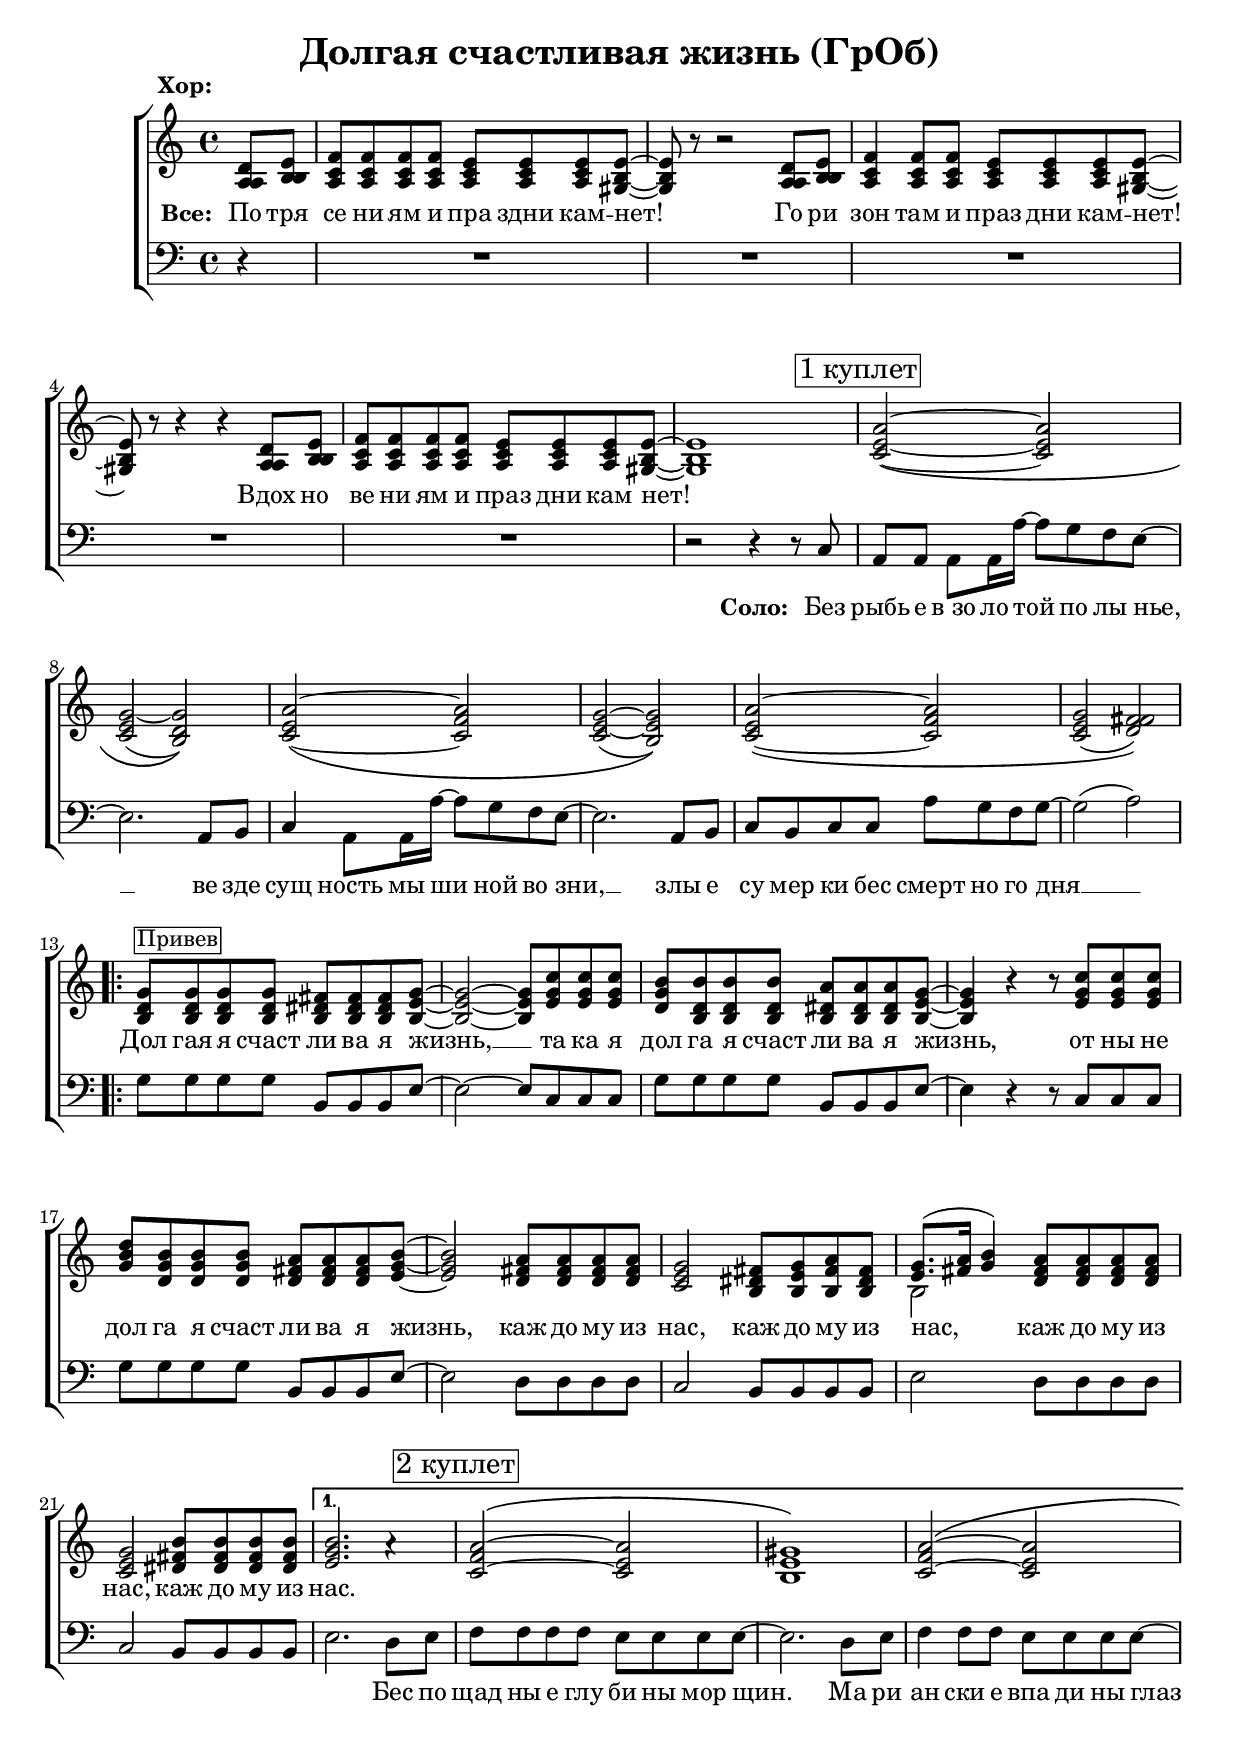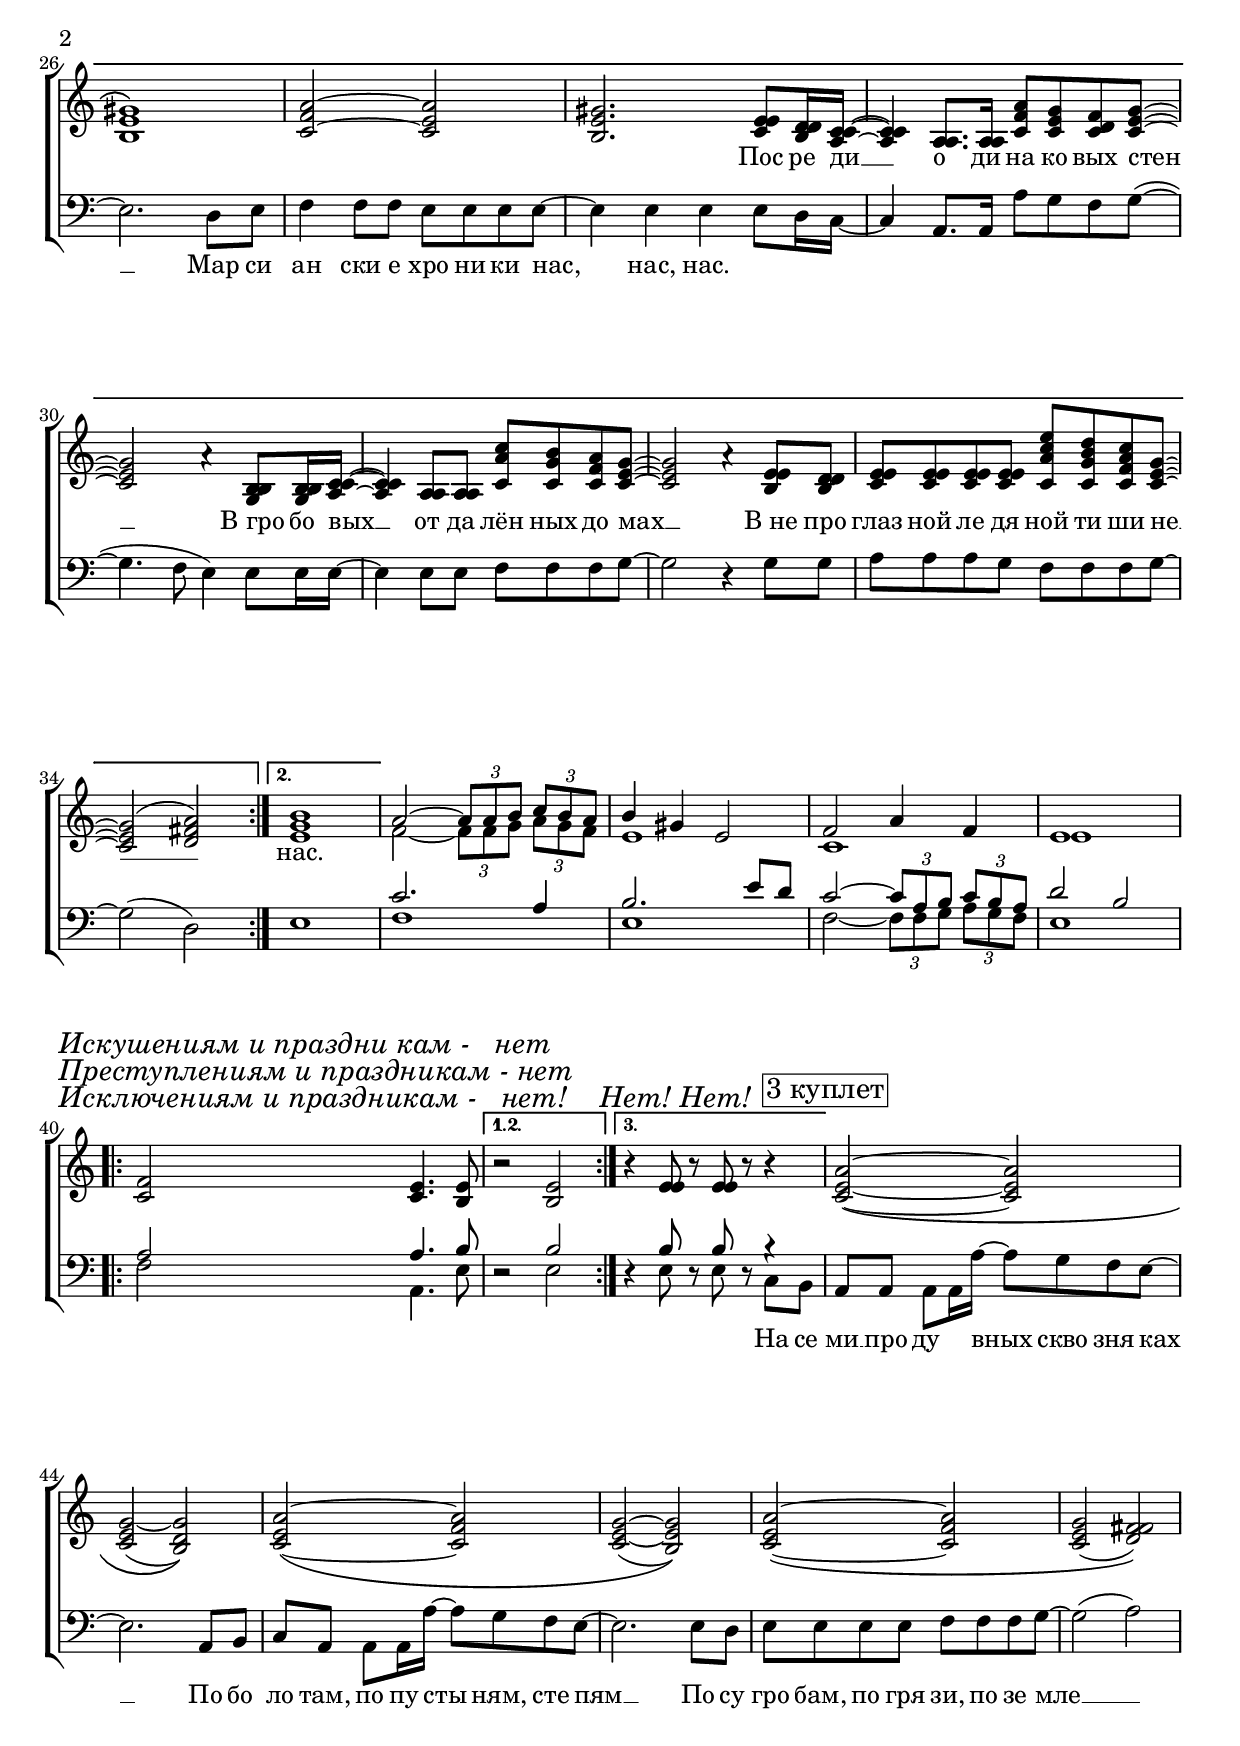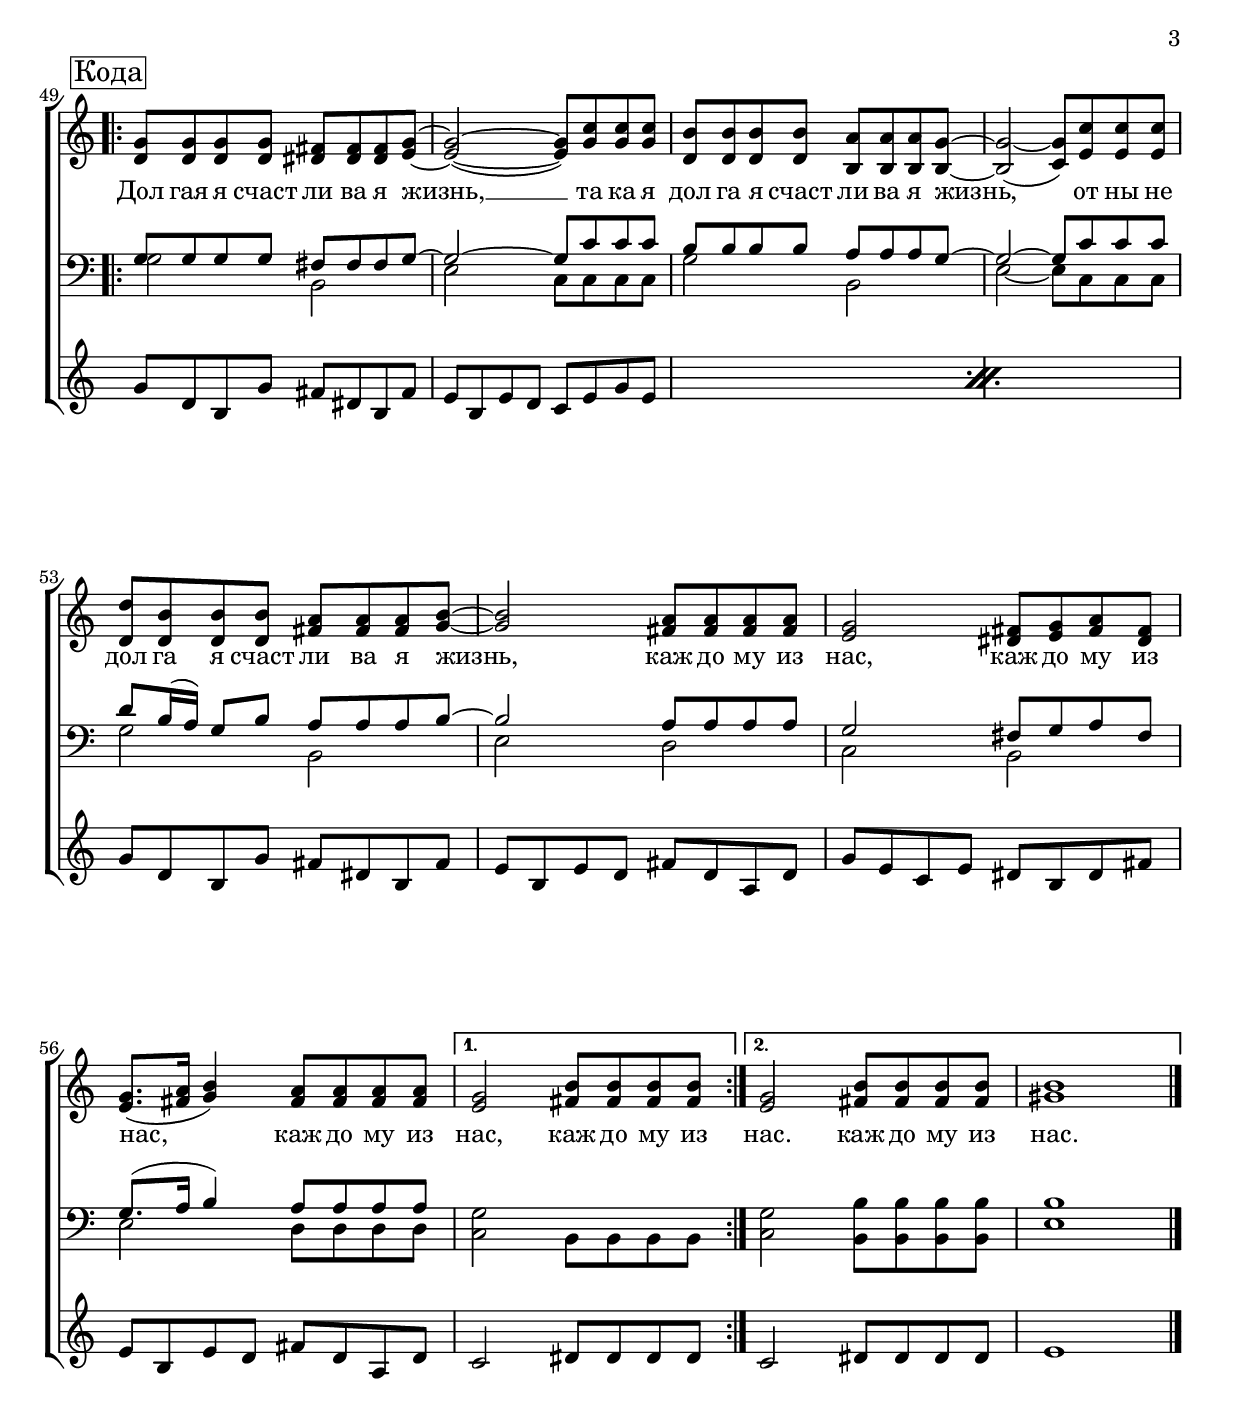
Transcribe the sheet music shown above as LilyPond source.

\version "2.18.0"  % necessary for upgrading to future LilyPond versions.

\header{
  title = "Долгая счастливая жизнь (ГрОб)"
}

global = {
  \key c \major
  \time 4/4
}

sopMusicChorus = \relative {
  g'8^\markup {\box "Привев"} g g g fis fis fis g~ | g2~ g8 c c c | b b b b a a a g~ |
  g4 r r8 c c c | d b b b a a a b~ | b2 a8 a a a | g2 fis8 g a fis |
  g8.( a16 b4) a8 a a a | g2 b8 b b b |
}

sopPreChorusMusic = \relative {
a'2~\( a | g~ g\) | a~\( a | g~ g\) |
  a~\( a | g( fis)\) | }

bassWordsThirdVerse = \markup \italic \column {
 "Искушениям и праздни кам -   нет"
 "Преступлениям и праздникам - нет"
 "Исключениям и праздникам -   нет!    Нет! Нет!"
}

sopMusic = \relative {
  \partial 4 d'8 e | f f f f e e e e~ | e r8 r2 d8 e | f4 f8 f e e e e~ | e r8 r4 r4 d8 e |
  f f f f e e e e~ | e1 | 
  \mark \markup  { \box "1 куплет"}
  \sopPreChorusMusic
  \repeat volta 2 { \sopMusicChorus }
  \alternative
  { {
    b'2. a4\rest | \mark \markup { \box "2 куплет"} a2~\( a | gis1\) | a2~\( a |
    gis1\) | a2~ a | gis2. e8 d16 c~ | c4  a8. a16 a'8 g f g~ | g2 a4\rest b,8 b16 c~ |
    c4 a8 a c' b a g~ | g2 a4\rest e8 d | e e e e e' d c g~ | g2( a) |
  }
  { b1 }
  }
  a2~ \tuplet 3/2 4 { a8 a b c b a } | b4 gis e2 | f a4 f | e1 |
  \repeat volta 3 { f2 \mark \markup { \bassWordsThirdVerse } e4. e8 | }
  \alternative {{r2 e}{r4 e8 r e r r4}}
  \mark \markup  { \box "3 куплет"}
  \sopPreChorusMusic
  \pageBreak
  \repeat volta 2 {
    \mark \markup { \box "Кода"}
    g8 g g g fis fis fis g~ | g2~ g8 c c c | b b b b a a a g~ |
    g2~ g8 c c c | d b b b a a a b~ | b2 a8 a a a | g2 fis8 g a fis |
    g8.( a16 b4) a8 a a a | }
  \alternative {{g2 b8 b b b}{g2 b8 b b b | b1}}
}

altoMusicChorus = \relative {
  d'8 d d d dis dis dis e~ | e2~ e8 g g g | g d d d dis dis dis e~ |
  e4 r r8 g g g | b g g g fis fis fis g~ | g2 fis8 fis fis fis | e2 dis8 e fis dis |
  e8.( fis16 g4) fis8 fis fis fis | e2 fis8 fis fis fis |  
}

altoPreChorusMusic = \relative {
e'2~\( e | e( d)\) | e~\( f | e~ e\) |
  e\( f | e( fis)\) | 
}

altoMusic = \relative {
  \partial 4 a8  b | c c c c c c c b~ | b r8 r2 a8 b | c4 c8 c c c c b~ | b r8 r4 r4 a8 b |
  c c c c c c c  b~ | b1 |
  \altoPreChorusMusic
  \repeat volta 2 {  \altoMusicChorus }
  \alternative
  { {                  
    g'2. s4 | f2\( e | e1\) | f2\( e |
    e1 | f2 e | e2. e8 d16 c~ | c4  a8. a16 f'8 e d e | e2 s4 b8 b16 c~ |
    a4 a8 a a' g f e~ | e2 s4  e8 d | e e e e <c' a> <b g> <a f> e~ | e2 fis |
  }                
  { g1 }
  }
  << { \voiceOne s1 s1 s1 s1 } \new Voice { \voiceTwo f2~ \tuplet 3/2 4 { f8 f g a g f } | e1 | c | e | } >> \oneVoice
   { \repeat volta 3 { c2 c4. b8 | }
  \alternative {{r2 b}{ r4 e8 r e r r4}}
  }
  \altoPreChorusMusic
  \repeat volta 2 {
    d8 d d d  dis dis dis e~ | e2( e8) g g g | d d d d b b b b~ |
    b2( c8) e e e | d d d d fis fis fis g~ | g2 fis8 fis fis fis | e2 dis8 e fis dis |
    e8.( fis16 g4) fis8 fis fis fis | }
  \alternative {{e2 fis8 fis fis fis} {e2 fis8 fis fis fis | gis1}}

}

tenorMusicChorus = \relative {
  b8 b b b b b b b~ | b2~ b8 e e e | d b b b b b b b~ |
  b4 r r8 e e e | g d d d d d d e~ | e2 d8 d d d | c2 b8 b b b |
  << { \voiceOne s2 } \new Voice { \voiceTwo b2~ } >> d8 d d d | c2 dis8 dis dis dis |
}

tenorPreChorusMusic = \relative {
 \stemUp { c'2~\( c | c( b)\) | c~\( c | c( b)\) |
  c~\( c | c( d)\) |  }
}

tenorMusic = \relative {
  \partial 4 a8 b | a a a a a a a gis~ | gis r8 r2 a8 b | a4 a8 a a a a gis~ | gis r8 r4 r4 a8 b | 
  a a a a a a a gis~ | gis1 | 
  \tenorPreChorusMusic
  \repeat volta 2 { \tenorMusicChorus }
  \alternative
  { {
    e'2. s4 | c2\( c | b1\) | c2\( c |
    b1 | c2~ c | b2. c8 b16 a~ | a4 a8. a16 c8 c c c | c2 s4 g8 g16 a~ |
    c4 a8 a c c c c~ | c2 s4 b8 b | c c c c c c c c~ | c2( d) |
  }
  { e1 }
  }
  %% moved to bass staff
  s1 s1 s1 s1 |
  \repeat volta 3 { s1 }
  \alternative {{s1}{s1}}
  \tenorPreChorusMusic 
  <<
  \new Staff \with {midiInstrument = #"clarinet"} {
  \once \omit Staff.TimeSignature
  \repeat volta 2 {
  \repeat percent 2 { g8 d b g' fis dis b fis' | e b e d c e g e |}
   g8 d b g' fis dis b fis' | e b e d fis d a d | g e c e dis b dis fis | e b e d fis d a d |
  }
  \alternative{{ c2 dis8 dis dis dis} { c2 dis8 dis dis dis | e1 }}
  }
  >>
}

baseMusicChorus = \relative {
  g8 g g g b, b b e~ | e2~ e8 c c c | g' g g g b, b b e~ |
  e4 r r8 c c c| g' g g g b, b b e~ | e2 d8 d d d | c2 b8 b b b |
  e2 d8 d d d | c2 b8 b b b | 
}



bassMusic = \relative {
  \partial 4 d4\rest | R1*4 |
  | R1 | r2 r4 r8 c8 | a a a a16 a'~ a8 g f e~ | e2. a,8 b | c4 a8 a16 a'~ a8 g f e~ | e2. a,8 b |
  c b c c a' g f g~ | g2( a) | 
  \repeat volta 2 { \baseMusicChorus }
  \alternative
  { {
  e2. d8 e | f f f f e e e8 e8~ | e2. d8 e | f4 f8 f e e e e~ |
  e2. d8 e | f4 f8 f e e e e~ | e4 e e e8 d16 c~ | c4  a8. a16 a'8 g f g~( | g4. f8 e4) e8 e16 e~ |
  e4 e8 e f f f g~ | g2 r4 g8 g | a a a g f f f g~ | g2( d) |
  }
  {
  e1
  }
  }
  << { \voiceTwo  { f1 | e | f2~ \tuplet 3/2 4 { f8 f g a g f } | e1 | }
     \repeat volta 3 {f2 a,4. e'8|}
     \alternative {{ s2 e }{ s4 e8 s e s c8 b | }}}
  %% tenor temporarily moved to bass clef
  \new Voice { \voiceOne  { c'2. a4 | b2. e8 d | c2~ \tuplet 3/2 4 { c8 a b c b a } | d2 b | }
    \repeat volta 3 { a2 a4. b8|}
  \alternative {{d,2\rest b' }{d,4\rest b'8 d,\rest b' d,\rest b'4\rest}}
  }>> \oneVoice
  a,8 a a a16 a'~ a8 g f e~ | e2. a,8 b | c a  a a16 a'~ a8 g f e~ | e2. e8 d |
  e e e e f f f g~| g2( a) | 
  % Chorus
  \repeat volta 2 { <<\voiceOne {
  g8 g g g fis fis fis g~ | g2~ g8 c c c | b b b b  a a a g~ |
  g2~ g8 c c c| d b16( a) g8 b a a a b~ | b2 a8 a a a | g2 fis8 g a fis | g8.( a16 b4) a8 a a a | }
    \new Voice {\voiceTwo
      g2 b, | e c8 c c c | g'2 b, | e~ e8 c c c | g'2 b, | e d | c b | e d8 d d d 
    } >> \oneVoice }
  \alternative {
    { <<{\stemDown {c2 b8 b b b}} {g'2 s2}>> | }
    { <<{g2 b,8 b b b | e1} {c2 b'8 b b b | b1}>> }
  }
}


womenWords = \lyricmode {
  \set stanza = "Хор: "
}

chorusWords = \lyricmode {
 { Дол гая я счаст ли ва я жизнь, __ та ка я дол га я счаст ли ва я жизнь,
 от ны не дол га я счаст ли ва я жизнь, каж до му из нас, каж до му из
 нас, каж до му из нас, каж до му из нас. }
}

bassFirstVerseWords =  \lyricmode {
 Без рыбь е в_зо ло той по лы нье, __ ве зде сущ ность мы ши ной во зни, __ злы е
 cу мер ки бес смерт но го дня __ 
}

bassWords =  \lyricmode {
 \set stanza = "Соло: "
 Без рыбь е в_зо ло той по лы нье, __ ве зде сущ ность мы ши ной во зни, __ злы е
 cу мер ки бес смерт но го дня __ 
 "" "" "" "" "" "" "" "" "" "" "" "" "" "" ""
 "" "" "" "" "" "" "" "" "" "" "" "" "" "" ""
 "" "" "" "" "" "" "" "" "" "" "" "" "" "" ""
 "" "" "" "" ""
 Бес по щад ны е глу би ны мор щин.
 Ма ри ан ски е впа ди ны глаз __
 Мар си ан ски е хро ни ки нас, нас, нас.
 "" "" "" "" "" "" "" "" "" "" "" "" "" "" ""
 "" "" "" "" "" "" "" "" "" "" "" "" "" "" ""
 "" "" "" "" "" "" "" "" "" "" "" "" "" ""
 На се ми __ про ду_"" вных скво зня ках __
 По бо ло там, по пу сты ням, сте пям __
 По су гро бам, по гря зи, по зе мле __
}

everybodyWords = \lyricmode {
\set stanza = "Все: "
  По тря се ни ям и пра здни кам -- нет!
  Го ри зон там и праз дни кам -- нет!
  Вдох но ве ни ям и праз дни кам нет!
"" "" "" "" "" ""
\chorusWords
 "" "" "" "" "" ""
 Пос ре ди __ о ди на ко вых стен __
 В_гро бо вых __ от да лён ных до мах __
 В_не про глаз ной ле дя ной ти ши не __
 нас.
"" "" "" "" "" "" "" "" "" "" "" "" "" "" ""
"" "" "" "" "" "" "" "" "" ""
\chorusWords каж до му из нас.
}

\score {
  \layout {
  }
  \new ChoirStaff
  <<
    \new Staff = "women"
    <<
      \new Voice = "sopranos" {
      <<
        \global
        \sopMusic
        \altoMusic
        \tenorMusic
      >>
      \bar "|."
      }
    >>
    \new Lyrics = "women-only" \with { alignAboveContext = "women" }
    \new Lyrics = "everybody" \with { alignBelowContext = "women" }
    \new Staff = "men"
    <<
      \clef bass
      \new Voice = "basses" {
        <<
          \global \bassMusic
        >>
      }
    >>
    \new Lyrics = "basses"
    \context Lyrics = "women-only" \lyricsto "sopranos" \womenWords
    \context Lyrics = "everybody" \lyricsto "sopranos" \everybodyWords
    \context Lyrics = "basses" \lyricsto "basses" \bassWords
  >>
}

\score {
  \midi { \tempo 4= 98 }
  \unfoldRepeats
  \new ChoirStaff <<
    \new Staff = "women" \with {midiInstrument = #"clarinet"} <<
      \new Voice = "sopranos" {
      <<
        \global
        \sopMusic
        \altoMusic
        \tenorMusic
      >>
      }
    >>
    \new Staff = "men" \with {midiInstrument = #"cello"}  <<
      \clef bass
      \new Voice = "basses" {
        <<
          \global \bassMusic
        >>
      }
    >>
  >>
}
